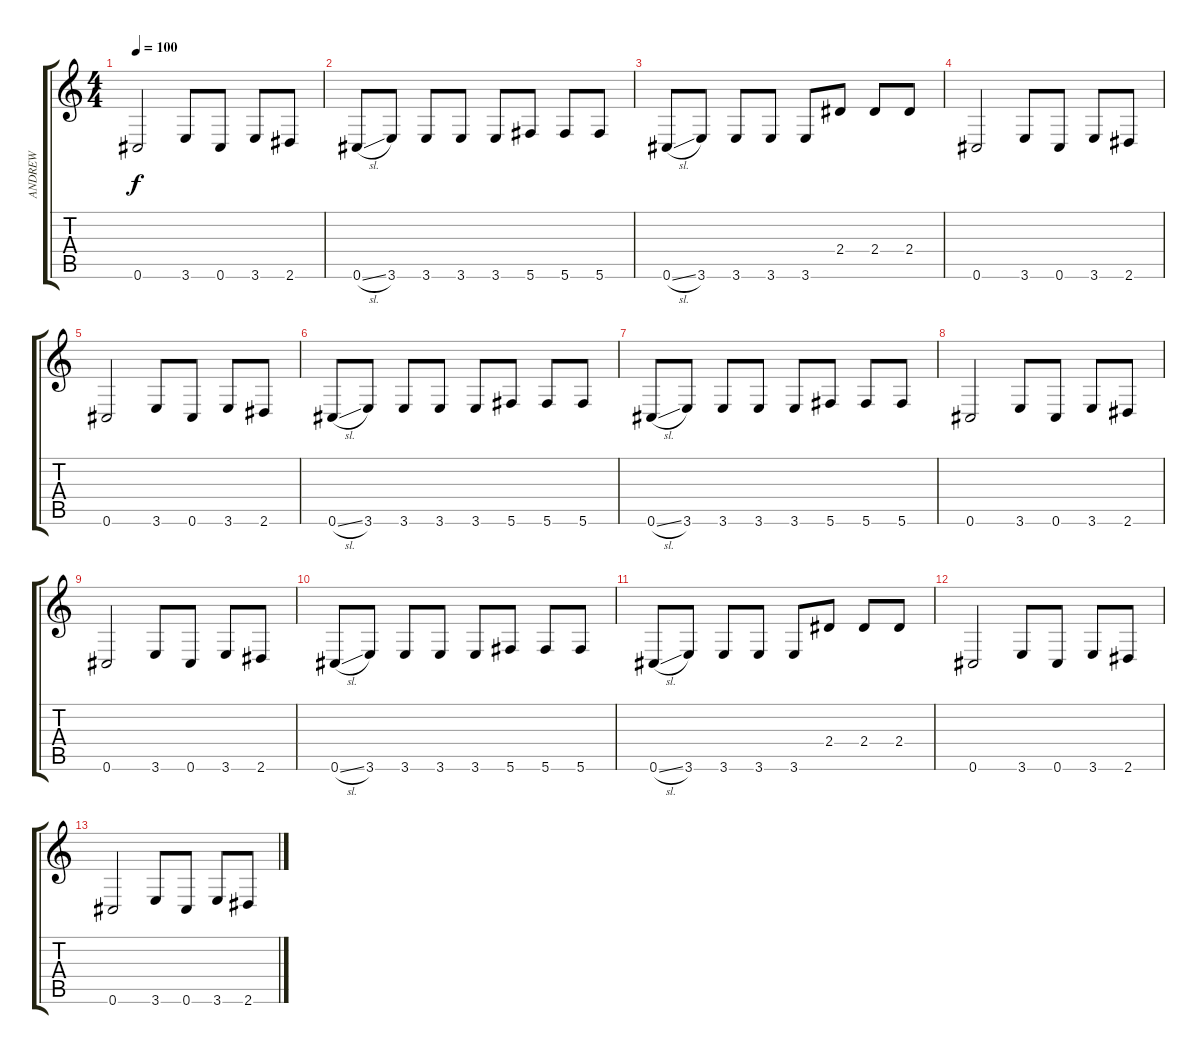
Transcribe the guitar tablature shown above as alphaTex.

\track ("ANDREW" "ANDREW") {instrument electricbasspick}
\staff {score tabs}
\tuning (Eb4 Bb3 Gb3 Db3 Ab2 Db2) {hide}
\ts (4 4)
\tempo 100
\clef g2
\ks c
0.6.2{dy f} 3.6.8 0.6.8 3.6.8 2.6.8 |
0.6{sl}.8 3.6.8 3.6.8 3.6.8 3.6.8 5.6.8 5.6.8 5.6.8 |
0.6{sl}.8 3.6.8 3.6.8 3.6.8 3.6.8 2.4.8 2.4.8 2.4.8 |
0.6.2 3.6.8 0.6.8 3.6.8 2.6.8 |
0.6.2 3.6.8 0.6.8 3.6.8 2.6.8 |
0.6{sl}.8 3.6.8 3.6.8 3.6.8 3.6.8 5.6.8 5.6.8 5.6.8 |
0.6{sl}.8 3.6.8 3.6.8 3.6.8 3.6.8 5.6.8 5.6.8 5.6.8 |
0.6.2 3.6.8 0.6.8 3.6.8 2.6.8 |
0.6.2 3.6.8 0.6.8 3.6.8 2.6.8 |
0.6{sl}.8 3.6.8 3.6.8 3.6.8 3.6.8 5.6.8 5.6.8 5.6.8 |
0.6{sl}.8 3.6.8 3.6.8 3.6.8 3.6.8 2.4.8 2.4.8 2.4.8 |
0.6.2 3.6.8 0.6.8 3.6.8 2.6.8 |
0.6.2 3.6.8 0.6.8 3.6.8 2.6.8
